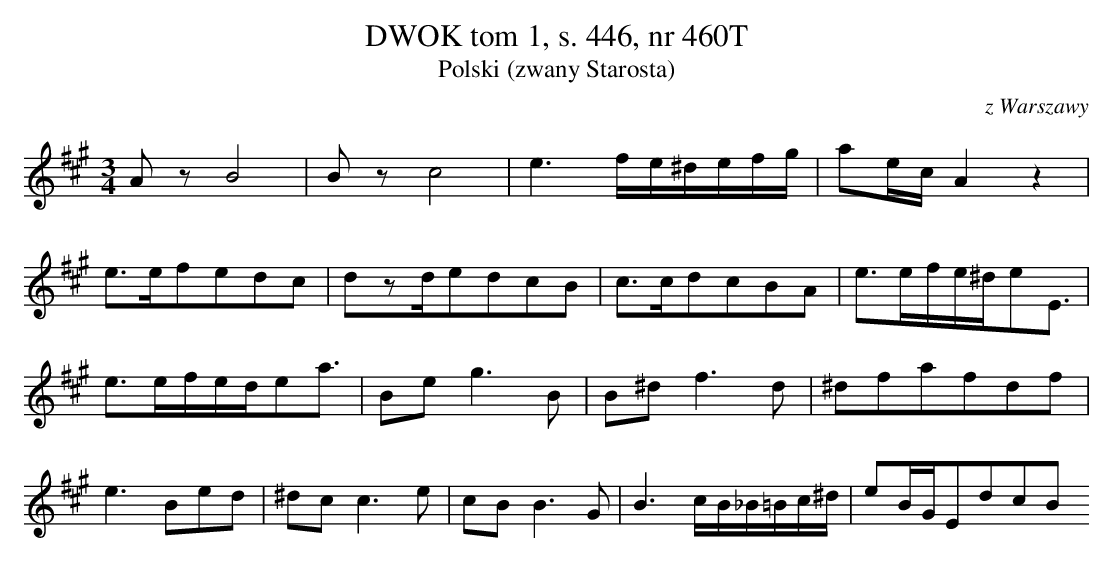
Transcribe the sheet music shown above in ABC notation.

X:1
T: DWOK tom 1, s. 446, nr 460T
T: Polski (zwany Starosta)
O: z Warszawy
M: 3/4
L: 1/16
K: A
A2z2B8 | B2z2c8 | e6fe^defg | a2ecA4z4 |
e3ef2e2d2c2 | d2z2de2d2c2B2 | c3cd2c2B2A2 | e3efe^de2E3 |
e3efede2a3 | B2e2g6B2 | B2^d2f6d2 | ^d2f2a2f2d2f2 |
e6B2e2d2 | ^d2c2c6e2 | c2B2B6G2 | B6cB_B=Bc^d | e2BGE2d2c2B2
